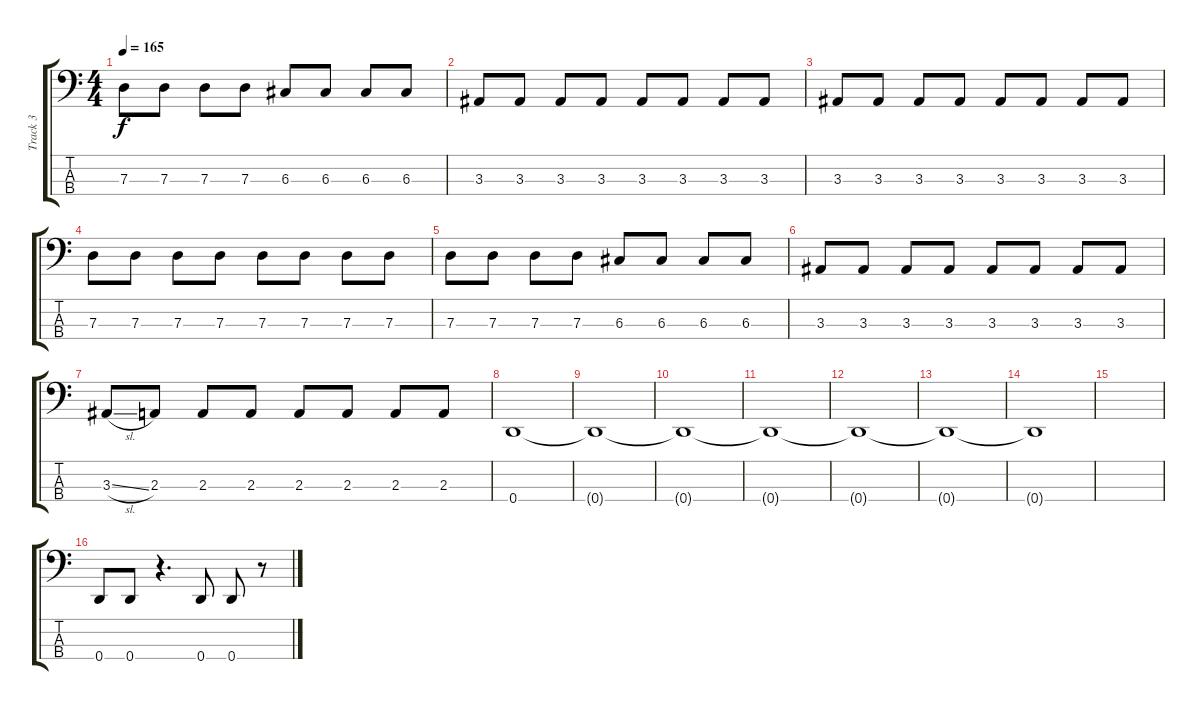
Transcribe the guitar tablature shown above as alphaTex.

\track ("Track 3" "Track 3") {instrument electricbasspick}
\staff {score tabs}
\tuning (F2 C2 G1 D1) {hide}
\ts (4 4)
\tempo 165
\clef f4
\ks c
7.3.8{dy f} 7.3.8 7.3.8 7.3.8 6.3.8 6.3.8 6.3.8 6.3.8 |
3.3.8 3.3.8 3.3.8 3.3.8 3.3.8 3.3.8 3.3.8 3.3.8 |
3.3.8 3.3.8 3.3.8 3.3.8 3.3.8 3.3.8 3.3.8 3.3.8 |
7.3.8 7.3.8 7.3.8 7.3.8 7.3.8 7.3.8 7.3.8 7.3.8 |
7.3.8 7.3.8 7.3.8 7.3.8 6.3.8 6.3.8 6.3.8 6.3.8 |
3.3.8 3.3.8 3.3.8 3.3.8 3.3.8 3.3.8 3.3.8 3.3.8 |
3.3{sl}.8 2.3.8 2.3.8 2.3.8 2.3.8 2.3.8 2.3.8 2.3.8 |
0.4.1 |
0.4{t}.1 |
0.4{t}.1 |
0.4{t}.1 |
0.4{t}.1 |
0.4{t}.1 |
0.4{t}.1 |
|
0.4.8 0.4.8 r.4{d} 0.4.8 0.4.8 r.8
